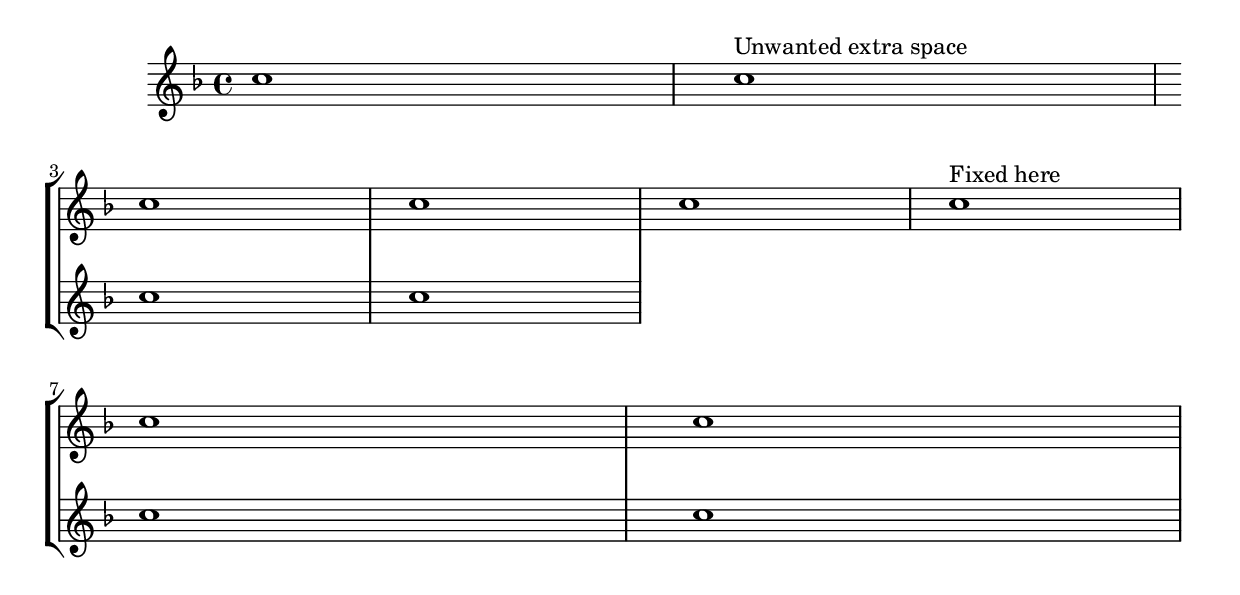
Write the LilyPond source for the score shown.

%% DO NOT EDIT this file manually; it was automatically
%% generated from the LilyPond Snippet Repository
%% (http://lsr.di.unimi.it).
%%
%% Make any changes in the LSR itself, or in
%% `Documentation/snippets/new/`, then run
%% `scripts/auxiliar/makelsr.pl`.
%%
%% This file is in the public domain.

\version "2.24.0"

\header {
  lsrtags = "breaks, contexts-and-engravers, staff-notation, workaround"

  texidoc = "
When adding a new staff at a line break, some extra space is
unfortunately added at the end of the line before the break (to fit in
a key signature change, which will never be printed anyway).  The
workaround is to add a setting of
@code{Staff.explicitKeySignatureVisibility} as is shown in the example.
"

  doctitle = "Adding an extra staff at a line break"
} % begin verbatim


\paper { tagline = ##f }

\score {
  \new StaffGroup \relative c'' {
    \new Staff
    \key f \major
    c1 c^"Unwanted extra space" \break
    << { c1 | c }
       \new Staff {
         \key f \major
         \once \omit Staff.TimeSignature
         c1 | c
       }
    >>
    c1 | c^"Fixed here" \break
    << { c1 | c }
       \new Staff {
         \once \set Staff.explicitKeySignatureVisibility = #end-of-line-invisible
         \key f \major
         \once \omit Staff.TimeSignature
         c1 | c
       }
    >>
  }
}
